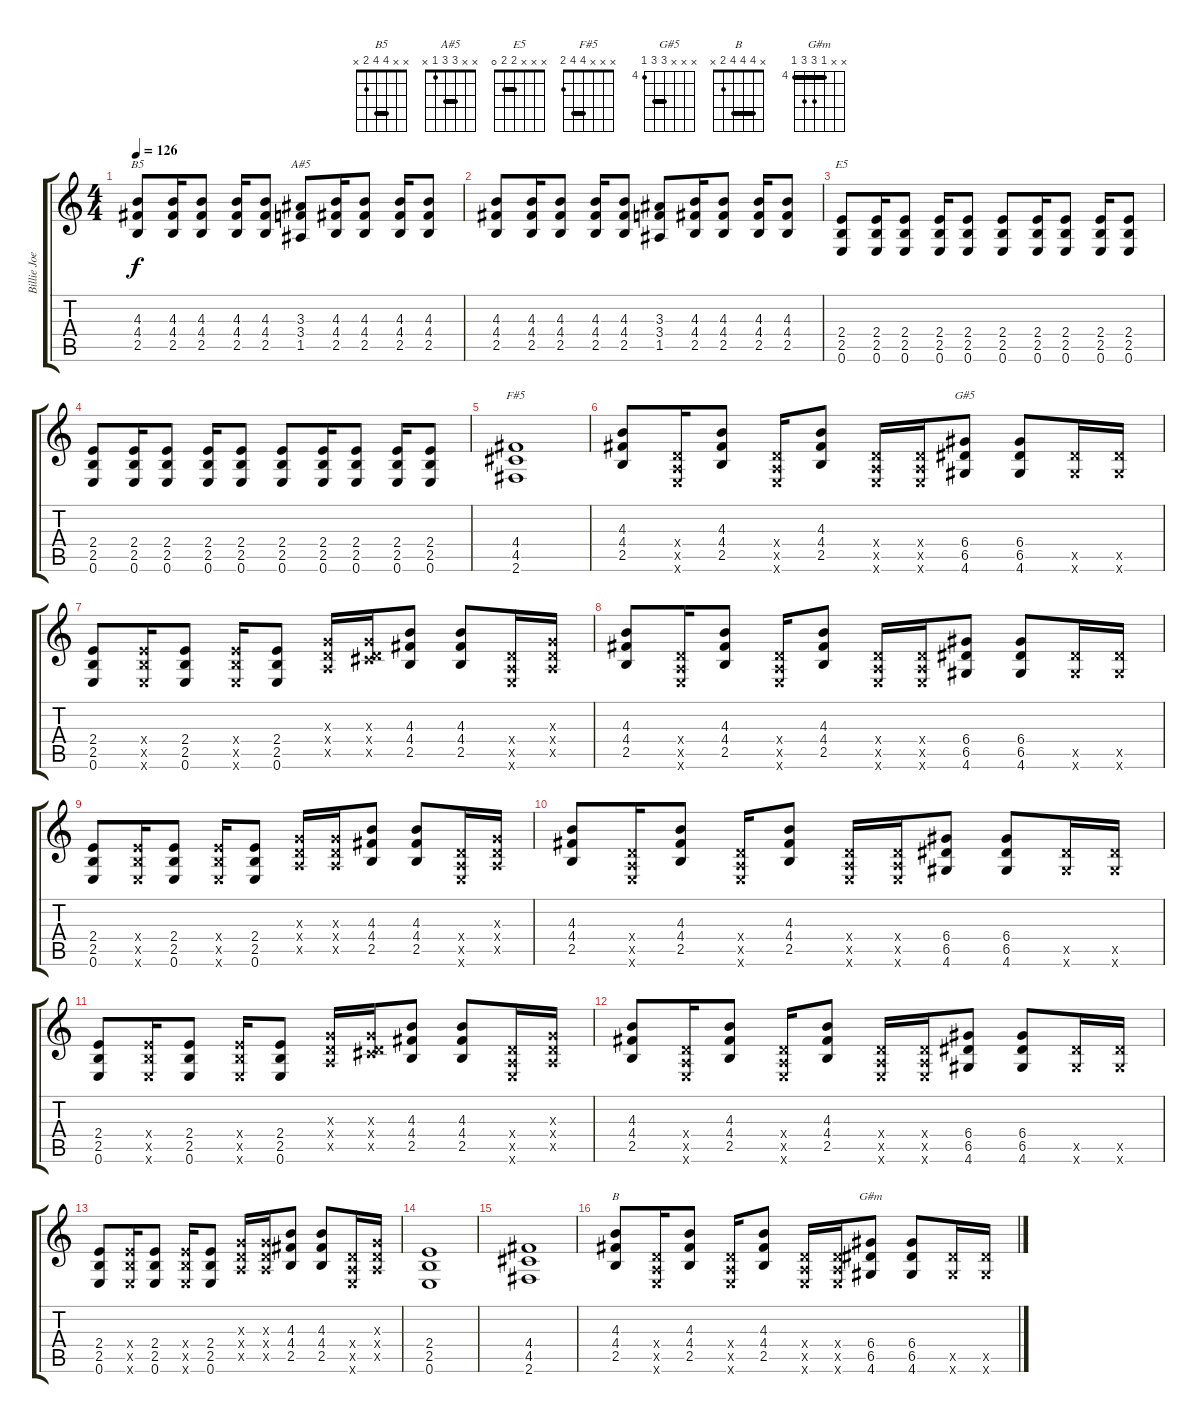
\track ("Billie Joe" "Billie Joe") {instrument distortionguitar}
\staff {score tabs}
\tuning (E4 B3 G3 D3 A2 E2) {hide}
\chord ("B5" x x 4 4 2 x) {barre 4}
\chord ("A#5" x x 3 3 1 x) {barre 3}
\chord ("E5" x x x 2 2 0) {barre 2}
\chord ("F#5" x x x 4 4 2) {barre 4}
\chord ("G#5" x x x 6 6 4) {firstfret 4 barre 6}
\chord ("B" x 4 4 4 2 x) {barre 4}
\chord ("G#m" x x 4 6 6 4) {firstfret 4 barre 4}
\ts (4 4)
\tempo 126
\clef g2
\ks c
(4.3 4.4 2.5).8{ch "B5" dy f} (4.3 4.4 2.5).16 (4.3 4.4 2.5).8 (4.3 4.4 2.5).16 (4.3 4.4 2.5).8 (3.3 3.4 1.5).8{ch "A#5"} (4.3 4.4 2.5).16 (4.3 4.4 2.5).8 (4.3 4.4 2.5).16 (4.3 4.4 2.5).8 |
(4.3 4.4 2.5).8 (4.3 4.4 2.5).16 (4.3 4.4 2.5).8 (4.3 4.4 2.5).16 (4.3 4.4 2.5).8 (3.3 3.4 1.5).8 (4.3 4.4 2.5).16 (4.3 4.4 2.5).8 (4.3 4.4 2.5).16 (4.3 4.4 2.5).8 |
(2.4 2.5 0.6).8{ch "E5"} (2.4 2.5 0.6).16 (2.4 2.5 0.6).8 (2.4 2.5 0.6).16 (2.4 2.5 0.6).8 (2.4 2.5 0.6).8 (2.4 2.5 0.6).16 (2.4 2.5 0.6).8 (2.4 2.5 0.6).16 (2.4 2.5 0.6).8 |
(2.4 2.5 0.6).8 (2.4 2.5 0.6).16 (2.4 2.5 0.6).8 (2.4 2.5 0.6).16 (2.4 2.5 0.6).8 (2.4 2.5 0.6).8 (2.4 2.5 0.6).16 (2.4 2.5 0.6).8 (2.4 2.5 0.6).16 (2.4 2.5 0.6).8 |
(4.4 4.5 2.6).1{ch "F#5"} |
(4.3 4.4 2.5).8 (0.4{x} 0.5{x} 0.6{x}).16 (4.3 4.4 2.5).8 (0.4{x} 0.5{x} 0.6{x}).16 (4.3 4.4 2.5).8 (0.4{x} 0.5{x} 0.6{x}).16 (0.4{x} 0.5{x} 0.6{x}).16 (6.4 6.5 4.6).8{ch "G#5"} (6.4 6.5 4.6).8 (6.5{x} 4.6{x}).16 (6.5{x} 4.6{x}).16 |
(2.4 2.5 0.6).8 (2.4{x} 2.5{x} 0.6{x}).16 (2.4 2.5 0.6).8 (2.4{x} 2.5{x} 0.6{x}).16 (2.4 2.5 0.6).8 (0.3{x} 0.4{x} 0.5{x}).16 (0.3{x} 0.4{x} 4.5{x}).16 (4.3 4.4 2.5).8 (4.3 4.4 2.5).8 (0.4{x} 0.5{x} 0.6{x}).16 (0.3{x} 0.4{x} 0.5{x}).16 |
(4.3 4.4 2.5).8 (0.4{x} 0.5{x} 0.6{x}).16 (4.3 4.4 2.5).8 (0.4{x} 0.5{x} 0.6{x}).16 (4.3 4.4 2.5).8 (0.4{x} 0.5{x} 0.6{x}).16 (0.4{x} 0.5{x} 0.6{x}).16 (6.4 6.5 4.6).8 (6.4 6.5 4.6).8 (6.5{x} 4.6{x}).16 (6.5{x} 4.6{x}).16 |
(2.4 2.5 0.6).8 (2.4{x} 2.5{x} 0.6{x}).16 (2.4 2.5 0.6).8 (2.4{x} 2.5{x} 0.6{x}).16 (2.4 2.5 0.6).8 (0.3{x} 0.4{x} 0.5{x}).16 (0.3{x} 0.4{x} 0.5{x}).16 (4.3 4.4 2.5).8 (4.3 4.4 2.5).8 (0.4{x} 0.5{x} 0.6{x}).16 (0.3{x} 0.4{x} 0.5{x}).16 |
(4.3 4.4 2.5).8 (0.4{x} 0.5{x} 0.6{x}).16 (4.3 4.4 2.5).8 (0.4{x} 0.5{x} 0.6{x}).16 (4.3 4.4 2.5).8 (0.4{x} 0.5{x} 0.6{x}).16 (0.4{x} 0.5{x} 0.6{x}).16 (6.4 6.5 4.6).8 (6.4 6.5 4.6).8 (6.5{x} 4.6{x}).16 (6.5{x} 4.6{x}).16 |
(2.4 2.5 0.6).8 (2.4{x} 2.5{x} 0.6{x}).16 (2.4 2.5 0.6).8 (2.4{x} 2.5{x} 0.6{x}).16 (2.4 2.5 0.6).8 (0.3{x} 0.4{x} 0.5{x}).16 (0.3{x} 0.4{x} 4.5{x}).16 (4.3 4.4 2.5).8 (4.3 4.4 2.5).8 (0.4{x} 0.5{x} 0.6{x}).16 (0.3{x} 0.4{x} 0.5{x}).16 |
(4.3 4.4 2.5).8 (0.4{x} 0.5{x} 0.6{x}).16 (4.3 4.4 2.5).8 (0.4{x} 0.5{x} 0.6{x}).16 (4.3 4.4 2.5).8 (0.4{x} 0.5{x} 0.6{x}).16 (0.4{x} 0.5{x} 0.6{x}).16 (6.4 6.5 4.6).8 (6.4 6.5 4.6).8 (6.5{x} 4.6{x}).16 (6.5{x} 4.6{x}).16 |
(2.4 2.5 0.6).8 (2.4{x} 2.5{x} 0.6{x}).16 (2.4 2.5 0.6).8 (2.4{x} 2.5{x} 0.6{x}).16 (2.4 2.5 0.6).8 (0.3{x} 0.4{x} 0.5{x}).16 (0.3{x} 0.4{x} 0.5{x}).16 (4.3 4.4 2.5).8 (4.3 4.4 2.5).8 (0.4{x} 0.5{x} 0.6{x}).16 (0.3{x} 0.4{x} 0.5{x}).16 |
(2.4 2.5 0.6).1 |
(4.4 4.5 2.6).1 |
(4.3 4.4 2.5).8{ch "B"} (0.4{x} 0.5{x} 0.6{x}).16 (4.3 4.4 2.5).8 (0.4{x} 0.5{x} 0.6{x}).16 (4.3 4.4 2.5).8 (0.4{x} 0.5{x} 0.6{x}).16 (0.4{x} 0.5{x} 0.6{x}).16 (6.4 6.5 4.6).8{ch "G#m"} (6.4 6.5 4.6).8 (6.5{x} 4.6{x}).16 (6.5{x} 4.6{x}).16
